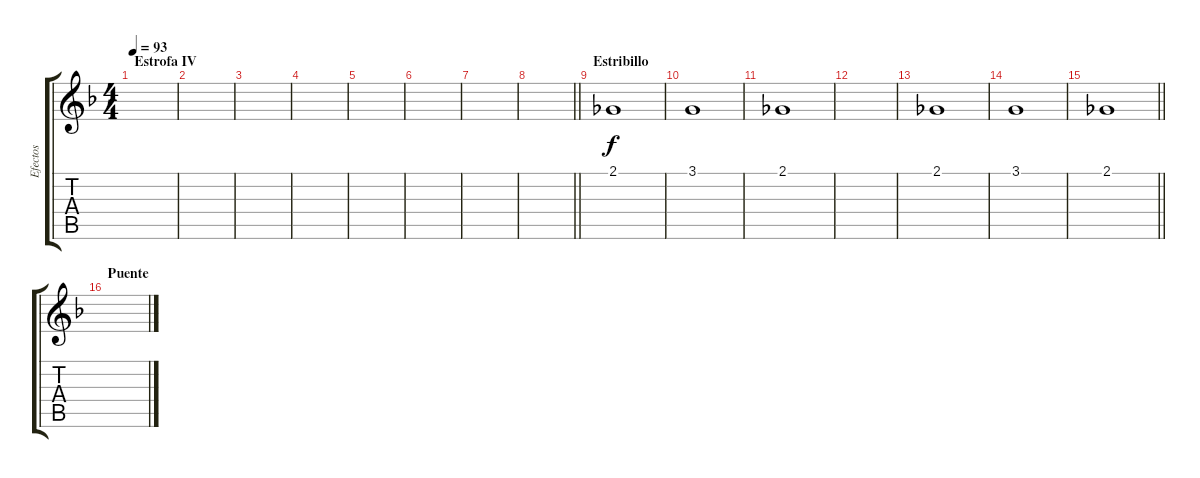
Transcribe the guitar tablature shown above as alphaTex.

\track ("Efectos" "Efectos") {instrument oboe}
\staff {score tabs}
\tuning (E4 B3 G3 D3 A2 E2) {hide}
\ts (4 4)
\section ("" "Estrofa IV")
\tempo 93
\clef g2
\ks dminor
|
|
|
|
|
|
|
\barLineRight lightlight
|
\section ("" "Estribillo")
2.1.1{dy f volume 12 instrument choiraahs} |
3.1.1 |
2.1.1 |
|
2.1.1 |
3.1.1 |
\barLineRight lightlight
2.1.1 |
\section ("" "Puente")
